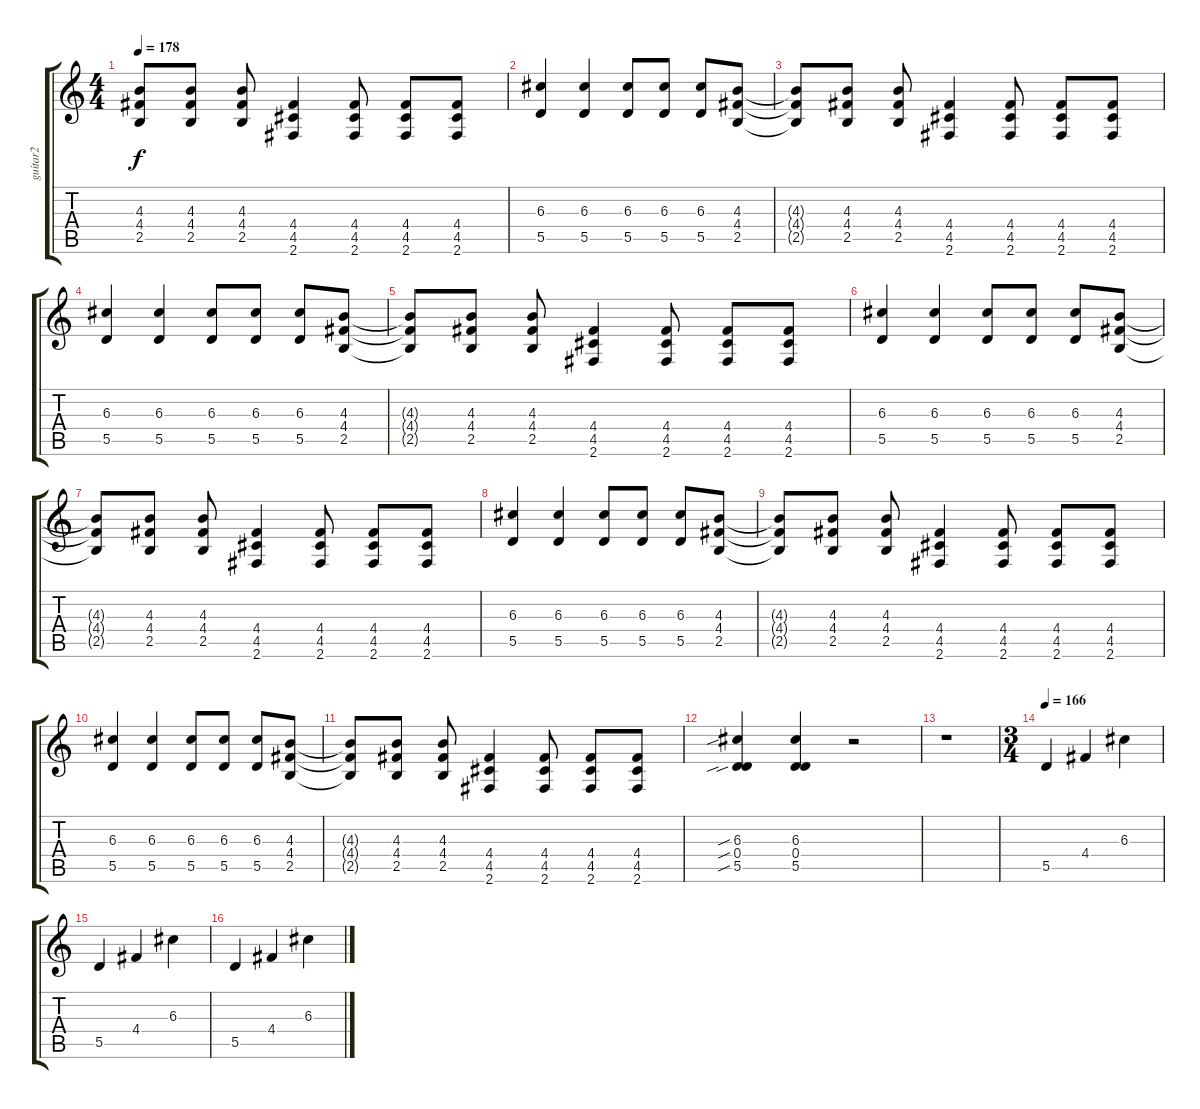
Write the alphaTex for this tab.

\track ("guitar2" "guitar2") {instrument distortionguitar}
\staff {score tabs}
\tuning (E4 B3 G3 D3 A2 E2) {hide}
\ts (4 4)
\tempo 178
\clef g2
\ks c
(4.3{t} 4.4{t} 2.5{t}).8{dy f} (4.3 4.4 2.5).8 (4.3 4.4 2.5).8 (4.4 4.5 2.6).4 (4.4 4.5 2.6).8 (4.4 4.5 2.6).8 (4.4 4.5 2.6).8 |
(6.3 5.5).4 (6.3 5.5).4 (6.3 5.5).8 (6.3 5.5).8 (6.3 5.5).8 (4.3 4.4 2.5).8 |
(4.3{t} 4.4{t} 2.5{t}).8 (4.3 4.4 2.5).8 (4.3 4.4 2.5).8 (4.4 4.5 2.6).4 (4.4 4.5 2.6).8 (4.4 4.5 2.6).8 (4.4 4.5 2.6).8 |
(6.3 5.5).4 (6.3 5.5).4 (6.3 5.5).8 (6.3 5.5).8 (6.3 5.5).8 (4.3 4.4 2.5).8 |
(4.3{t} 4.4{t} 2.5{t}).8 (4.3 4.4 2.5).8 (4.3 4.4 2.5).8 (4.4 4.5 2.6).4 (4.4 4.5 2.6).8 (4.4 4.5 2.6).8 (4.4 4.5 2.6).8 |
(6.3 5.5).4 (6.3 5.5).4 (6.3 5.5).8 (6.3 5.5).8 (6.3 5.5).8 (4.3 4.4 2.5).8 |
(4.3{t} 4.4{t} 2.5{t}).8 (4.3 4.4 2.5).8 (4.3 4.4 2.5).8 (4.4 4.5 2.6).4 (4.4 4.5 2.6).8 (4.4 4.5 2.6).8 (4.4 4.5 2.6).8 |
(6.3 5.5).4 (6.3 5.5).4 (6.3 5.5).8 (6.3 5.5).8 (6.3 5.5).8 (4.3 4.4 2.5).8 |
(4.3{t} 4.4{t} 2.5{t}).8 (4.3 4.4 2.5).8 (4.3 4.4 2.5).8 (4.4 4.5 2.6).4 (4.4 4.5 2.6).8 (4.4 4.5 2.6).8 (4.4 4.5 2.6).8 |
(6.3 5.5).4 (6.3 5.5).4 (6.3 5.5).8 (6.3 5.5).8 (6.3 5.5).8 (4.3 4.4 2.5).8 |
(4.3{t} 4.4{t} 2.5{t}).8 (4.3 4.4 2.5).8 (4.3 4.4 2.5).8 (4.4 4.5 2.6).4 (4.4 4.5 2.6).8 (4.4 4.5 2.6).8 (4.4 4.5 2.6).8 |
(6.3{sib} 0.4{sib} 5.5{sib}).4 (6.3 0.4 5.5).4 r.2 |
r.1 |
\ts (3 4)
\tempo 166
5.5.4 4.4.4 6.3.4 |
5.5.4 4.4.4 6.3.4 |
5.5.4 4.4.4 6.3.4
